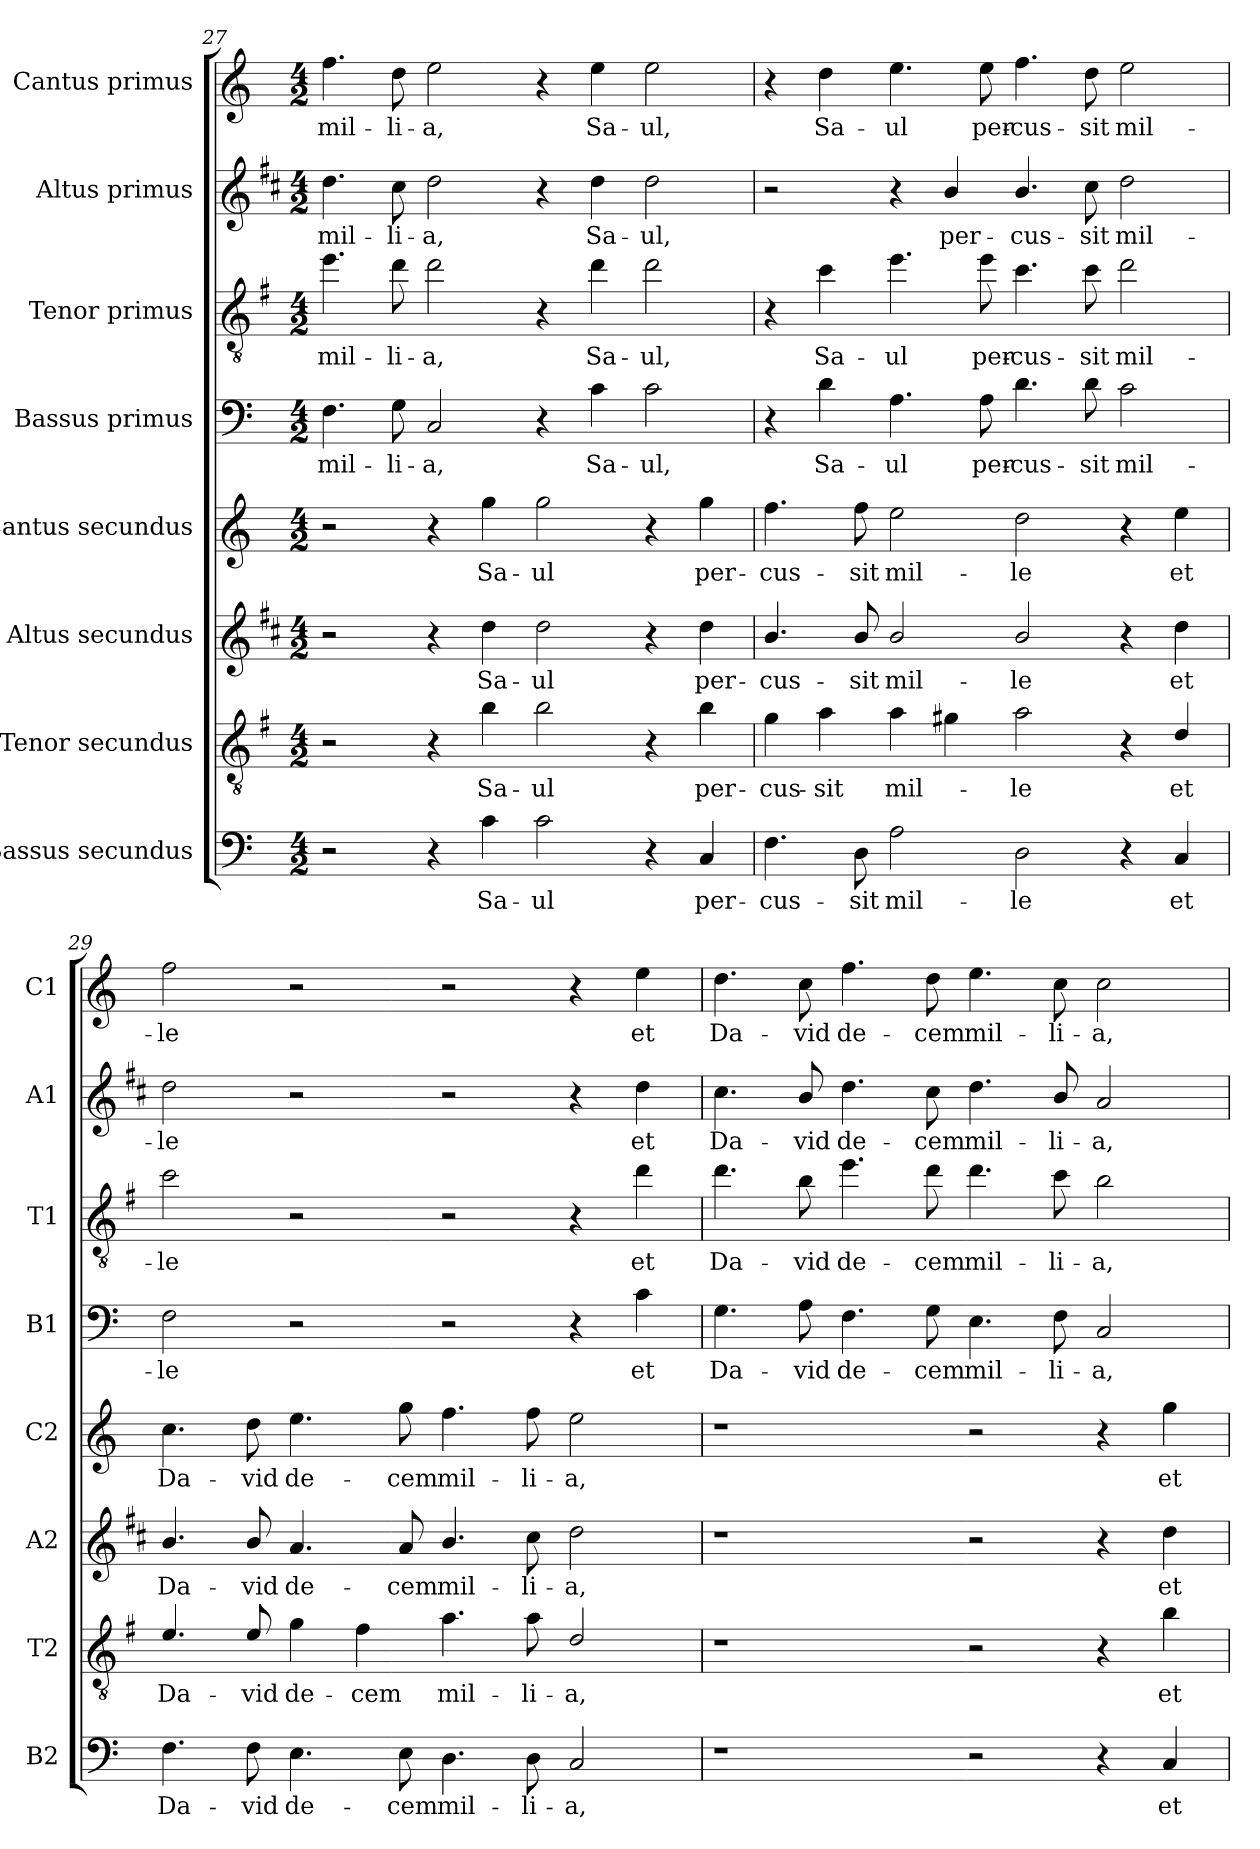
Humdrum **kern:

**kern	**text	**kern	**text	**kern	**text	**kern	**text	**kern	**text	**kern	**text	**kern	**text	**kern	**text
*part8	*part8	*part7	*part7	*part6	*part6	*part5	*part5	*part4	*part4	*part3	*part3	*part2	*part2	*part1	*part1
*staff8	*staff8	*staff7	*staff7	*staff6	*staff6	*staff5	*staff5	*staff4	*staff4	*staff3	*staff3	*staff2	*staff2	*staff1	*staff1
*I"Bassus secundus	*	*I"Tenor secundus	*	*I"Altus secundus	*	*I"Cantus secundus	*	*I"Bassus primus	*	*I"Tenor primus	*	*I"Altus primus	*	*I"Cantus primus	*
*I'B2	*	*I'T2	*	*I'A2	*	*I'C2	*	*I'B1	*	*I'T1	*	*I'A1	*	*I'C1	*
*clefF4	*	*clefGv2	*	*clefG2	*	*clefG2	*	*clefF4	*	*clefGv2	*	*clefG2	*	*clefG2	*
*	*	*ITrd4c7	*	*ITrd1c2	*	*	*	*	*	*ITrd4c7	*	*ITrd1c2	*	*	*
*k[]	*	*k[]	*	*k[]	*	*k[]	*	*k[]	*	*k[]	*	*k[]	*	*k[]	*
*C:	*	*C:	*	*C:	*	*C:	*	*C:	*	*C:	*	*C:	*	*C:	*
*M4/2	*	*M4/2	*	*M4/2	*	*M4/2	*	*M4/2	*	*M4/2	*	*M4/2	*	*M4/2	*
=27	=27	=27	=27	=27	=27	=27	=27	=27	=27	=27	=27	=27	=27	=27	=27
!	!	!	!	!	!	!	!	!	!LO:LY:b	!	!LO:LY:b	!	!LO:LY:b	!	!LO:LY:b
2r	.	2r	.	2r	.	2r	.	4.F\	mil-	4.a\	mil-	4.cc\	mil-	4.ff\	mil-
!	!	!	!	!	!	!	!	!	!LO:LY:b	!	!LO:LY:b	!	!LO:LY:b	!	!LO:LY:b
.	.	.	.	.	.	.	.	8G\	-li-	8g\	-li-	8b\	-li-	8dd\	-li-
!	!	!	!	!	!	!	!	!	!LO:LY:b	!	!LO:LY:b	!	!LO:LY:b	!	!LO:LY:b
4r	.	4r	.	4r	.	4r	.	2C/	-a,	2g\	-a,	2cc\	-a,	2ee\	-a,
!	!LO:LY:b	!	!LO:LY:b	!	!LO:LY:b	!	!LO:LY:b	!	!	!	!	!	!	!	!
4c\	Sa-	4e\	Sa-	4cc\	Sa-	4gg\	Sa-	.	.	.	.	.	.	.	.
!	!LO:LY:b	!	!LO:LY:b	!	!LO:LY:b	!	!LO:LY:b	!	!	!	!	!	!	!	!
2c\	-ul	2e\	-ul	2cc\	-ul	2gg\	-ul	4r	.	4r	.	4r	.	4r	.
!	!	!	!	!	!	!	!	!	!LO:LY:b	!	!LO:LY:b	!	!LO:LY:b	!	!LO:LY:b
.	.	.	.	.	.	.	.	4c\	Sa-	4g\	Sa-	4cc\	Sa-	4ee\	Sa-
!	!	!	!	!	!	!	!	!	!LO:LY:b	!	!LO:LY:b	!	!LO:LY:b	!	!LO:LY:b
4r	.	4r	.	4r	.	4r	.	2c\	-ul,	2g\	-ul,	2cc\	-ul,	2ee\	-ul,
!	!LO:LY:b	!	!LO:LY:b	!	!LO:LY:b	!	!LO:LY:b	!	!	!	!	!	!	!	!
4C/	per-	4e\	per-	4cc\	per-	4gg\	per-	.	.	.	.	.	.	.	.
=28	=28	=28	=28	=28	=28	=28	=28	=28	=28	=28	=28	=28	=28	=28	=28
!	!LO:LY:b	!	!LO:LY:b	!	!LO:LY:b	!	!LO:LY:b	!	!	!	!	!	!	!	!
4.F\	-cus-	4c\	-cus-	4.a/	-cus-	4.ff\	-cus-	4r	.	4r	.	2r	.	4r	.
!	!	!	!LO:LY:b	!	!	!	!	!	!LO:LY:b	!	!LO:LY:b	!	!	!	!LO:LY:b
.	.	4d\	-sit	.	.	.	.	4d\	Sa-	4f\	Sa-	.	.	4dd\	Sa-
!	!LO:LY:b	!	!	!	!LO:LY:b	!	!LO:LY:b	!	!	!	!	!	!	!	!
8D\	-sit	.	.	8a/	-sit	8ff\	-sit	.	.	.	.	.	.	.	.
!	!LO:LY:b	!	!LO:LY:b	!	!LO:LY:b	!	!LO:LY:b	!	!LO:LY:b	!	!LO:LY:b	!	!	!	!LO:LY:b
2A\	mil-	4d\	mil-	2a/	mil-	2ee\	mil-	4.A\	-ul	4.a\	-ul	4r	.	4.ee\	-ul
!	!	!	!	!	!	!	!	!	!	!	!	!	!LO:LY:b	!	!
.	.	4c#X\	.	.	.	.	.	.	.	.	.	4a/	per-	.	.
!	!	!	!	!	!	!	!	!	!LO:LY:b	!	!LO:LY:b	!	!	!	!LO:LY:b
.	.	.	.	.	.	.	.	8A\	per-	8a\	per-	.	.	8ee\	per-
!	!LO:LY:b	!	!LO:LY:b	!	!LO:LY:b	!	!LO:LY:b	!	!LO:LY:b	!	!LO:LY:b	!	!LO:LY:b	!	!LO:LY:b
2D\	-le	2d\	-le	2a/	-le	2dd\	-le	4.d\	-cus-	4.f\	-cus-	4.a/	-cus-	4.ff\	-cus-
!	!	!	!	!	!	!	!	!	!LO:LY:b	!	!LO:LY:b	!	!LO:LY:b	!	!LO:LY:b
.	.	.	.	.	.	.	.	8d\	-sit	8f\	-sit	8b\	-sit	8dd\	-sit
!	!	!	!	!	!	!	!	!	!LO:LY:b	!	!LO:LY:b	!	!LO:LY:b	!	!LO:LY:b
4r	.	4r	.	4r	.	4r	.	2c\	mil-	2g\	mil-	2cc\	mil-	2ee\	mil-
!	!LO:LY:b	!	!LO:LY:b	!	!LO:LY:b	!	!LO:LY:b	!	!	!	!	!	!	!	!
4C/	et	4G/	et	4cc\	et	4ee\	et	.	.	.	.	.	.	.	.
!!LO:PB:g=z
=29	=29	=29	=29	=29	=29	=29	=29	=29	=29	=29	=29	=29	=29	=29	=29
!	!LO:LY:b	!	!LO:LY:b	!	!LO:LY:b	!	!LO:LY:b	!	!LO:LY:b	!	!LO:LY:b	!	!LO:LY:b	!	!LO:LY:b
4.F\	Da-	4.A/	Da-	4.a/	Da-	4.cc\	Da-	2F\	-le	2f\	-le	2cc\	-le	2ff\	-le
!	!LO:LY:b	!	!LO:LY:b	!	!LO:LY:b	!	!LO:LY:b	!	!	!	!	!	!	!	!
8F\	-vid	8A/	-vid	8a/	-vid	8dd\	-vid	.	.	.	.	.	.	.	.
!	!LO:LY:b	!	!LO:LY:b	!	!LO:LY:b	!	!LO:LY:b	!	!	!	!	!	!	!	!
4.E\	de-	4c\	de-	4.g/	de-	4.ee\	de-	2r	.	2r	.	2r	.	2r	.
!	!	!	!LO:LY:b	!	!	!	!	!	!	!	!	!	!	!	!
.	.	4B\	-cem	.	.	.	.	.	.	.	.	.	.	.	.
!	!LO:LY:b	!	!	!	!LO:LY:b	!	!LO:LY:b	!	!	!	!	!	!	!	!
8E\	-cem	.	.	8g/	-cem	8gg\	-cem	.	.	.	.	.	.	.	.
!	!LO:LY:b	!	!LO:LY:b	!	!LO:LY:b	!	!LO:LY:b	!	!	!	!	!	!	!	!
4.D\	mil-	4.d\	mil-	4.a/	mil-	4.ff\	mil-	2r	.	2r	.	2r	.	2r	.
!	!LO:LY:b	!	!LO:LY:b	!	!LO:LY:b	!	!LO:LY:b	!	!	!	!	!	!	!	!
8D\	-li-	8d\	-li-	8b\	-li-	8ff\	-li-	.	.	.	.	.	.	.	.
!	!LO:LY:b	!	!LO:LY:b	!	!LO:LY:b	!	!LO:LY:b	!	!	!	!	!	!	!	!
2C/	-a,	2G/	-a,	2cc\	-a,	2ee\	-a,	4r	.	4r	.	4r	.	4r	.
!	!	!	!	!	!	!	!	!	!LO:LY:b	!	!LO:LY:b	!	!LO:LY:b	!	!LO:LY:b
.	.	.	.	.	.	.	.	4c\	et	4g\	et	4cc\	et	4ee\	et
=30	=30	=30	=30	=30	=30	=30	=30	=30	=30	=30	=30	=30	=30	=30	=30
!	!	!	!	!	!	!	!	!	!LO:LY:b	!	!LO:LY:b	!	!LO:LY:b	!	!LO:LY:b
1r	.	1r	.	1r	.	1r	.	4.G\	Da-	4.g\	Da-	4.b\	Da-	4.dd\	Da-
!	!	!	!	!	!	!	!	!	!LO:LY:b	!	!LO:LY:b	!	!LO:LY:b	!	!LO:LY:b
.	.	.	.	.	.	.	.	8A\	-vid	8e\	-vid	8a/	-vid	8cc\	-vid
!	!	!	!	!	!	!	!	!	!LO:LY:b	!	!LO:LY:b	!	!LO:LY:b	!	!LO:LY:b
.	.	.	.	.	.	.	.	4.F\	de-	4.a\	de-	4.cc\	de-	4.ff\	de-
!	!	!	!	!	!	!	!	!	!LO:LY:b	!	!LO:LY:b	!	!LO:LY:b	!	!LO:LY:b
.	.	.	.	.	.	.	.	8G\	-cem	8g\	-cem	8b\	-cem	8dd\	-cem
!	!	!	!	!	!	!	!	!	!LO:LY:b	!	!LO:LY:b	!	!LO:LY:b	!	!LO:LY:b
2r	.	2r	.	2r	.	2r	.	4.E\	mil-	4.g\	mil-	4.cc\	mil-	4.ee\	mil-
!	!	!	!	!	!	!	!	!	!LO:LY:b	!	!LO:LY:b	!	!LO:LY:b	!	!LO:LY:b
.	.	.	.	.	.	.	.	8F\	-li-	8f\	-li-	8a/	-li-	8cc\	-li-
!	!	!	!	!	!	!	!	!	!LO:LY:b	!	!LO:LY:b	!	!LO:LY:b	!	!LO:LY:b
4r	.	4r	.	4r	.	4r	.	2C/	-a,	2e\	-a,	2g/	-a,	2cc\	-a,
!	!LO:LY:b	!	!LO:LY:b	!	!LO:LY:b	!	!LO:LY:b	!	!	!	!	!	!	!	!
4C/	et	4e\	et	4cc\	et	4gg\	et	.	.	.	.	.	.	.	.
=	=	=	=	=	=	=	=	=	=	=	=	=	=	=	=
*-	*-	*-	*-	*-	*-	*-	*-	*-	*-	*-	*-	*-	*-	*-	*-
